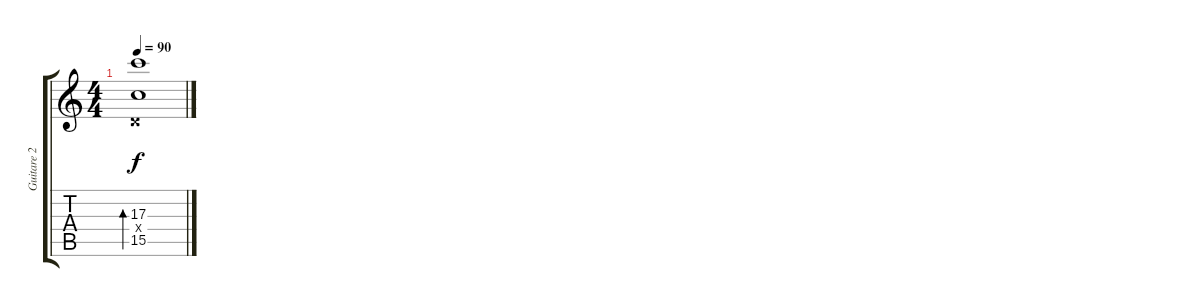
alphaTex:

\track ("Guitare 2" "Guitare 2") {instrument distortionguitar}
\staff {score tabs}
\tuning (E4 B3 G3 D3 A2 E2) {hide}
\ts (4 4)
\tempo 90
\clef g2
\ks c
(17.3 0.4{x} 15.5).1{bd 240 dy f volume 6}
